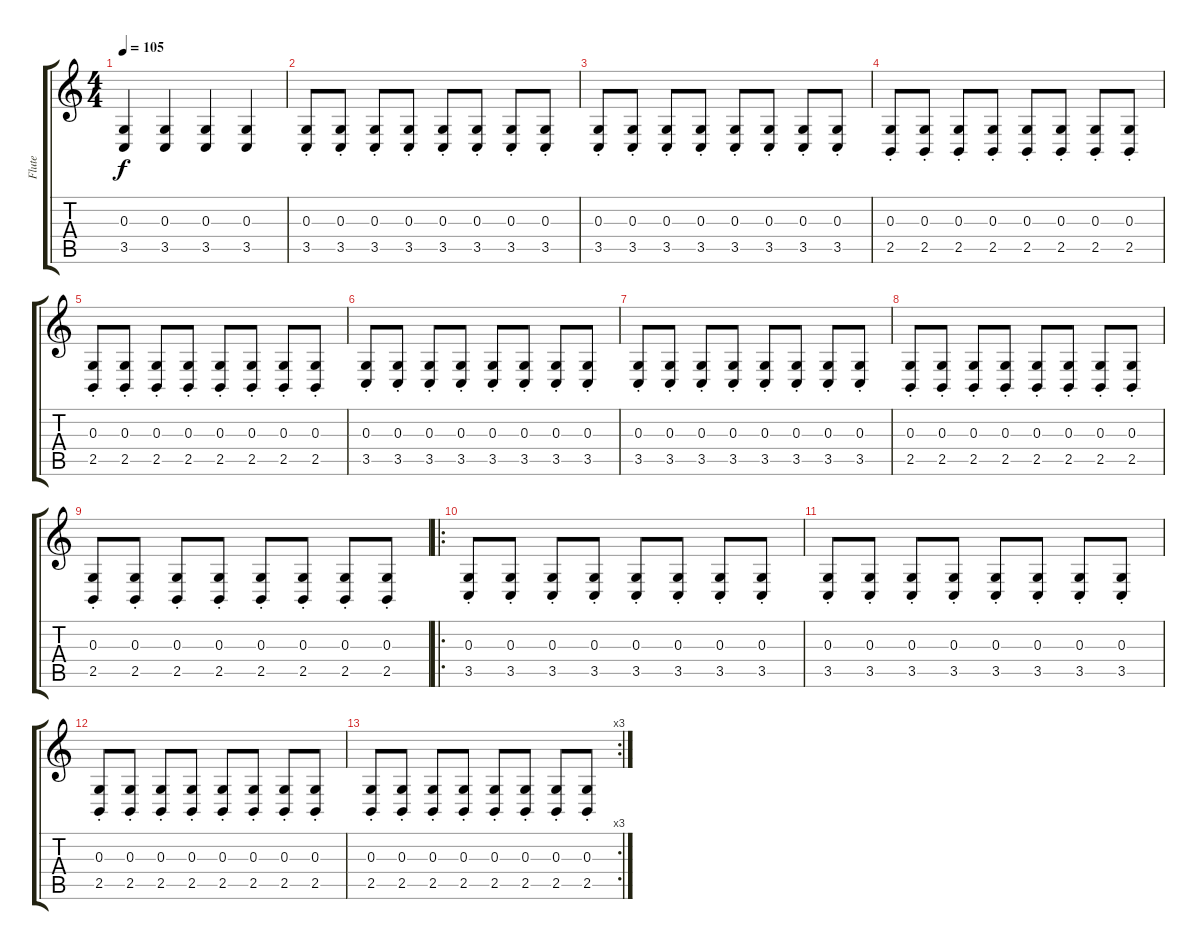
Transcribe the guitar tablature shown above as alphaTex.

\track ("Flute" "Flute") {instrument flute}
\staff {score tabs}
\tuning (E4 B3 G3 D3 A2 E2) {hide}
\ts (4 4)
\tempo 105
\clef g2
\ks c
(0.3 3.5).4{dy f} (0.3 3.5).4 (0.3 3.5).4 (0.3 3.5).4 |
(0.3{st} 3.5{st}).8 (0.3{st} 3.5{st}).8 (0.3{st} 3.5{st}).8 (0.3{st} 3.5{st}).8 (0.3{st} 3.5{st}).8 (0.3{st} 3.5{st}).8 (0.3{st} 3.5{st}).8 (0.3{st} 3.5{st}).8 |
(0.3{st} 3.5{st}).8 (0.3{st} 3.5{st}).8 (0.3{st} 3.5{st}).8 (0.3{st} 3.5{st}).8 (0.3{st} 3.5{st}).8 (0.3{st} 3.5{st}).8 (0.3{st} 3.5{st}).8 (0.3{st} 3.5{st}).8 |
(0.3{st} 2.5{st}).8 (0.3{st} 2.5{st}).8 (0.3{st} 2.5{st}).8 (0.3{st} 2.5{st}).8 (0.3{st} 2.5{st}).8 (0.3{st} 2.5{st}).8 (0.3{st} 2.5{st}).8 (0.3{st} 2.5{st}).8 |
(0.3{st} 2.5{st}).8 (0.3{st} 2.5{st}).8 (0.3{st} 2.5{st}).8 (0.3{st} 2.5{st}).8 (0.3{st} 2.5{st}).8 (0.3{st} 2.5{st}).8 (0.3{st} 2.5{st}).8 (0.3{st} 2.5{st}).8 |
(0.3{st} 3.5{st}).8 (0.3{st} 3.5{st}).8 (0.3{st} 3.5{st}).8 (0.3{st} 3.5{st}).8 (0.3{st} 3.5{st}).8 (0.3{st} 3.5{st}).8 (0.3{st} 3.5{st}).8 (0.3{st} 3.5{st}).8 |
(0.3{st} 3.5{st}).8 (0.3{st} 3.5{st}).8 (0.3{st} 3.5{st}).8 (0.3{st} 3.5{st}).8 (0.3{st} 3.5{st}).8 (0.3{st} 3.5{st}).8 (0.3{st} 3.5{st}).8 (0.3{st} 3.5{st}).8 |
(0.3{st} 2.5{st}).8 (0.3{st} 2.5{st}).8 (0.3{st} 2.5{st}).8 (0.3{st} 2.5{st}).8 (0.3{st} 2.5{st}).8 (0.3{st} 2.5{st}).8 (0.3{st} 2.5{st}).8 (0.3{st} 2.5{st}).8 |
(0.3{st} 2.5{st}).8 (0.3{st} 2.5{st}).8 (0.3{st} 2.5{st}).8 (0.3{st} 2.5{st}).8 (0.3{st} 2.5{st}).8 (0.3{st} 2.5{st}).8 (0.3{st} 2.5{st}).8 (0.3{st} 2.5{st}).8 |
\ro
(0.3{st} 3.5{st}).8 (0.3{st} 3.5{st}).8 (0.3{st} 3.5{st}).8 (0.3{st} 3.5{st}).8 (0.3{st} 3.5{st}).8 (0.3{st} 3.5{st}).8 (0.3{st} 3.5{st}).8 (0.3{st} 3.5{st}).8 |
(0.3{st} 3.5{st}).8 (0.3{st} 3.5{st}).8 (0.3{st} 3.5{st}).8 (0.3{st} 3.5{st}).8 (0.3{st} 3.5{st}).8 (0.3{st} 3.5{st}).8 (0.3{st} 3.5{st}).8 (0.3{st} 3.5{st}).8 |
(0.3{st} 2.5{st}).8 (0.3{st} 2.5{st}).8 (0.3{st} 2.5{st}).8 (0.3{st} 2.5{st}).8 (0.3{st} 2.5{st}).8 (0.3{st} 2.5{st}).8 (0.3{st} 2.5{st}).8 (0.3{st} 2.5{st}).8 |
\rc 3
(0.3{st} 2.5{st}).8 (0.3{st} 2.5{st}).8 (0.3{st} 2.5{st}).8 (0.3{st} 2.5{st}).8 (0.3{st} 2.5{st}).8 (0.3{st} 2.5{st}).8 (0.3{st} 2.5{st}).8 (0.3{st} 2.5{st}).8
